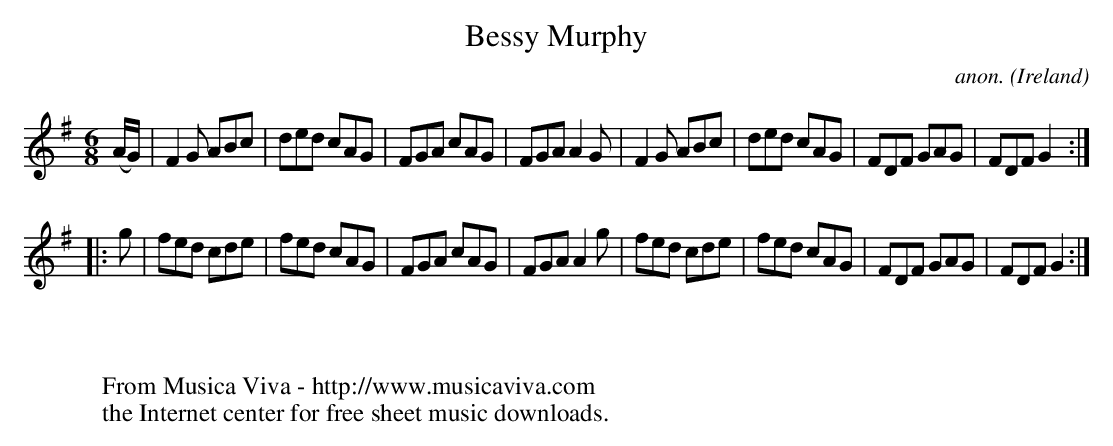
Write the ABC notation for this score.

X:1
T:Bessy Murphy
C:anon.
O:Ireland
M:6/8
L:1/8
K:G
(A/G/)|F2G ABc|ded cAG|FGA cAG|FGA A2G|F2G ABc|ded cAG|FDF GAG|FDF G2:|
|:g|fed cde|fed cAG|FGA cAG|FGA A2g|fed cde|fed cAG|FDF GAG|FDF G2:|
W:
W:
W: From Musica Viva - http://www.musicaviva.com
W: the Internet center for free sheet music downloads.
